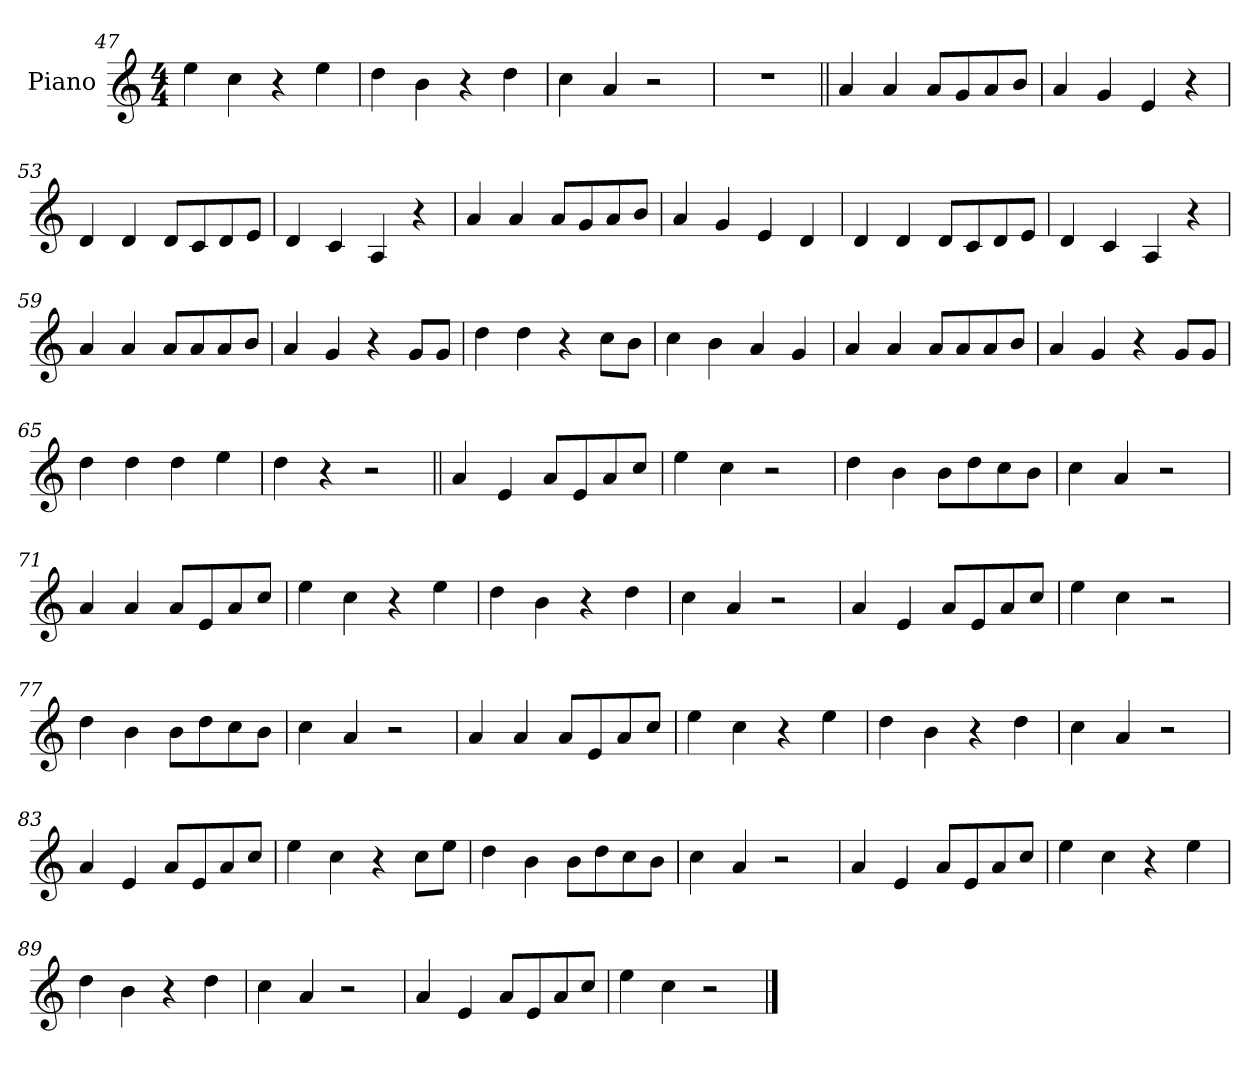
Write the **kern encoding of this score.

**kern
*part1
*staff1
*I"Piano
*I'Pno.
*clefG2
*k[]
*M4/4
=47
4ee
4cc
4r
4ee
=48
4dd
4b
4r
4dd
=49
4cc
4a
2r
=50
1r
=51||
4a
4a
8aL
8g
8a
8bJ
=52
4a
4g
4e
4r
=53
4d
4d
8dL
8c
8d
8eJ
=54
4d
4c
4A
4r
=55
4a
4a
8aL
8g
8a
8bJ
=56
4a
4g
4e
4d
=57
4d
4d
8dL
8c
8d
8eJ
=58
4d
4c
4A
4r
=59
4a
4a
8aL
8a
8a
8bJ
=60
4a
4g
4r
8gL
8gJ
=61
4dd
4dd
4r
8ccL
8bJ
=62
4cc
4b
4a
4g
=63
4a
4a
8aL
8a
8a
8bJ
=64
4a
4g
4r
8gL
8gJ
=65
4dd
4dd
4dd
4ee
=66
4dd
4r
2r
=67||
4a
4e
8aL
8e
8a
8ccJ
=68
4ee
4cc
2r
=69
4dd
4b
8bL
8dd
8cc
8bJ
=70
4cc
4a
2r
=71
4a
4a
8aL
8e
8a
8ccJ
=72
4ee
4cc
4r
4ee
=73
4dd
4b
4r
4dd
=74
4cc
4a
2r
=75
4a
4e
8aL
8e
8a
8ccJ
=76
4ee
4cc
2r
=77
4dd
4b
8bL
8dd
8cc
8bJ
=78
4cc
4a
2r
=79
4a
4a
8aL
8e
8a
8ccJ
=80
4ee
4cc
4r
4ee
=81
4dd
4b
4r
4dd
=82
4cc
4a
2r
=83
4a
4e
8aL
8e
8a
8ccJ
=84
4ee
4cc
4r
8ccL
8eeJ
=85
4dd
4b
8bL
8dd
8cc
8bJ
=86
4cc
4a
2r
=87
4a
4e
8aL
8e
8a
8ccJ
=88
4ee
4cc
4r
4ee
=89
4dd
4b
4r
4dd
=90
4cc
4a
2r
=91
4a
4e
8aL
8e
8a
8ccJ
=92
4ee
4cc
2r
==
*-
